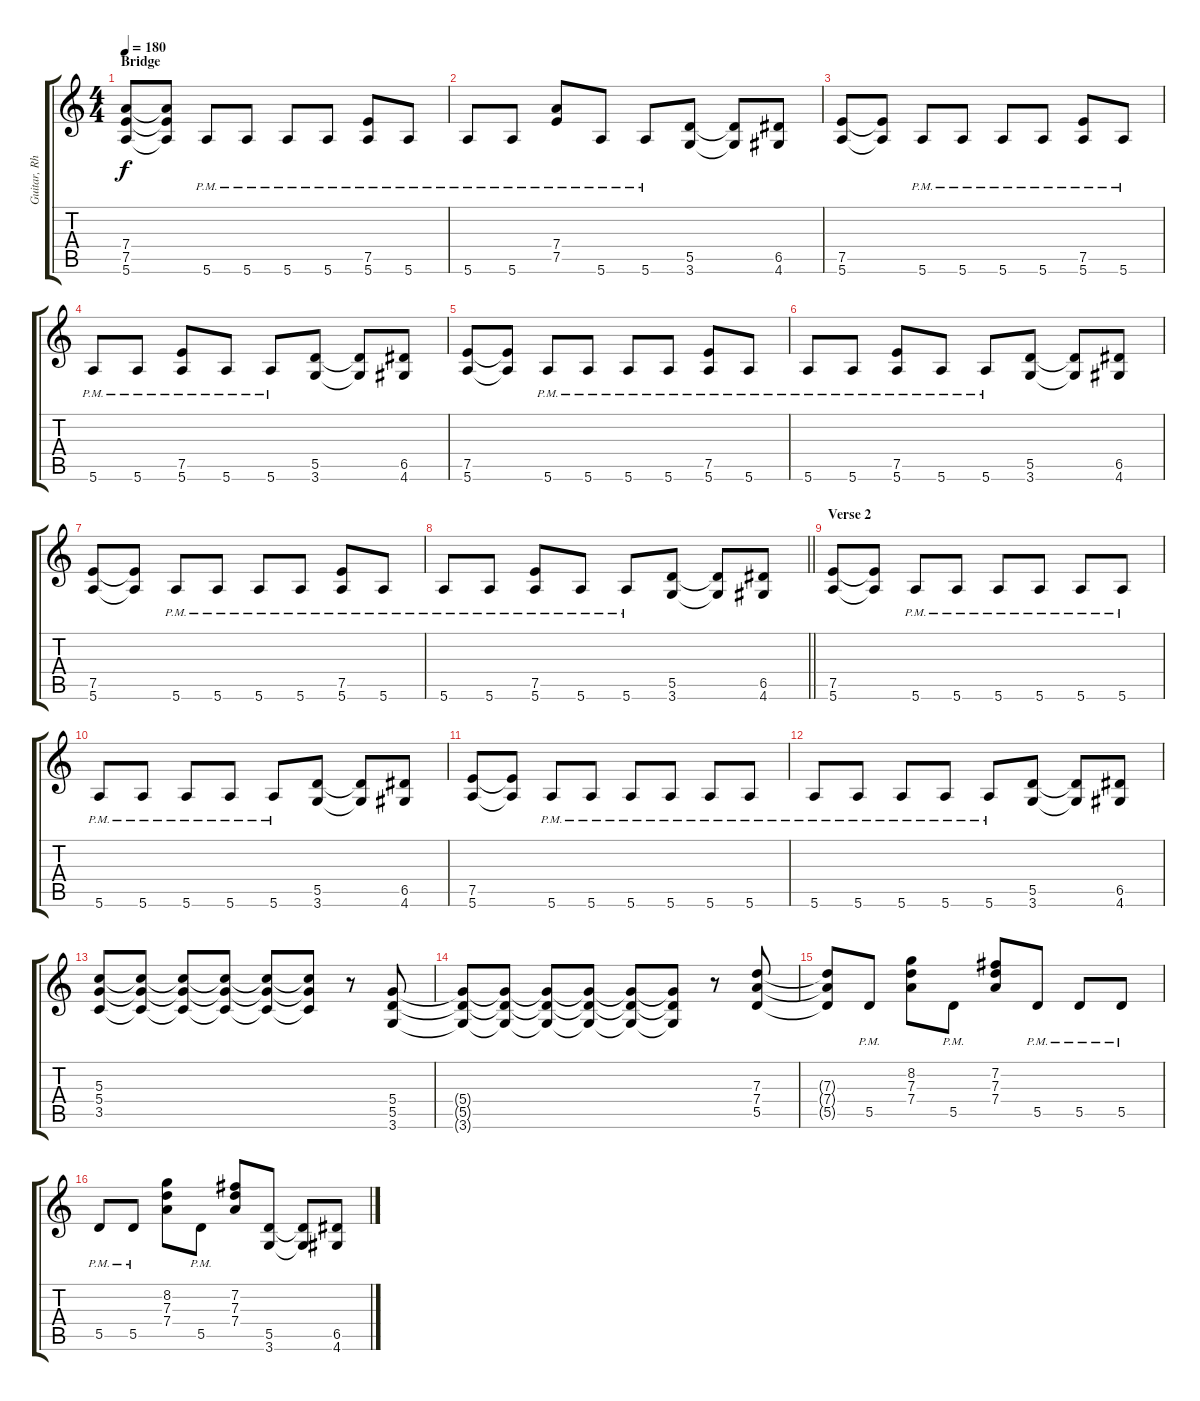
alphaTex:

\track ("Guitar, Rhythm" "Guitar, Rh") {instrument overdrivenguitar}
\staff {score tabs}
\tuning (E4 B3 G3 D3 A2 E2) {hide}
\ts (4 4)
\section ("" "Bridge")
\tempo 180
\clef g2
\ks c
(7.4{t} 7.5{t} 5.6{t}).8{dy f} (7.4{t} 7.5{t} 5.6{t}).8 5.6{pm}.8 5.6{pm}.8 5.6{pm}.8 5.6{pm}.8 (7.5{pm} 5.6{pm}).8 5.6{pm}.8 |
5.6{pm}.8 5.6{pm}.8 (7.4{pm} 7.5{pm}).8 5.6{pm}.8 5.6{pm}.8 (5.5 3.6).8 (5.5{t} 3.6{t}).8 (6.5 4.6).8 |
(7.5 5.6).8 (7.5{t} 5.6{t}).8 5.6{pm}.8 5.6{pm}.8 5.6{pm}.8 5.6{pm}.8 (7.5{pm} 5.6{pm}).8 5.6{pm}.8 |
5.6{pm}.8 5.6{pm}.8 (7.5{pm} 5.6{pm}).8 5.6{pm}.8 5.6{pm}.8 (5.5 3.6).8 (5.5{t} 3.6{t}).8 (6.5 4.6).8 |
(7.5 5.6).8 (7.5{t} 5.6{t}).8 5.6{pm}.8 5.6{pm}.8 5.6{pm}.8 5.6{pm}.8 (7.5{pm} 5.6{pm}).8 5.6{pm}.8 |
5.6{pm}.8 5.6{pm}.8 (7.5{pm} 5.6{pm}).8 5.6{pm}.8 5.6{pm}.8 (5.5 3.6).8 (5.5{t} 3.6{t}).8 (6.5 4.6).8 |
(7.5 5.6).8 (7.5{t} 5.6{t}).8 5.6{pm}.8 5.6{pm}.8 5.6{pm}.8 5.6{pm}.8 (7.5{pm} 5.6{pm}).8 5.6{pm}.8 |
\barLineRight lightlight
5.6{pm}.8 5.6{pm}.8 (7.5{pm} 5.6{pm}).8 5.6{pm}.8 5.6{pm}.8 (5.5 3.6).8 (5.5{t} 3.6{t}).8 (6.5 4.6).8 |
\section ("" "Verse 2")
(7.5 5.6).8 (7.5{t} 5.6{t}).8 5.6{pm}.8 5.6{pm}.8 5.6{pm}.8 5.6{pm}.8 5.6{pm}.8 5.6{pm}.8 |
5.6{pm}.8 5.6{pm}.8 5.6{pm}.8 5.6{pm}.8 5.6{pm}.8 (5.5 3.6).8 (5.5{t} 3.6{t}).8 (6.5 4.6).8 |
(7.5 5.6).8 (7.5{t} 5.6{t}).8 5.6{pm}.8 5.6{pm}.8 5.6{pm}.8 5.6{pm}.8 5.6{pm}.8 5.6{pm}.8 |
5.6{pm}.8 5.6{pm}.8 5.6{pm}.8 5.6{pm}.8 5.6{pm}.8 (5.5 3.6).8 (5.5{t} 3.6{t}).8 (6.5 4.6).8 |
(5.3 5.4 3.5).8 (5.3{t} 5.4{t} 3.5{t}).8 (5.3{t} 5.4{t} 3.5{t}).8 (5.3{t} 5.4{t} 3.5{t}).8 (5.3{t} 5.4{t} 3.5{t}).8 (5.3{t} 5.4{t} 3.5{t}).8 r.8 (5.4 5.5 3.6).8 |
(5.4{t} 5.5{t} 3.6{t}).8 (5.4{t} 5.5{t} 3.6{t}).8 (5.4{t} 5.5{t} 3.6{t}).8 (5.4{t} 5.5{t} 3.6{t}).8 (5.4{t} 5.5{t} 3.6{t}).8 (5.4{t} 5.5{t} 3.6{t}).8 r.8 (7.3 7.4 5.5).8 |
(7.3{t} 7.4{t} 5.5{t}).8 5.5{pm}.8 (8.2 7.3 7.4).8 5.5{pm}.8 (7.2 7.3 7.4).8 5.5{pm}.8 5.5{pm}.8 5.5{pm}.8 |
5.5{pm}.8 5.5{pm}.8 (8.2 7.3 7.4).8 5.5{pm}.8 (7.2 7.3 7.4).8 (5.5 3.6).8 (5.5{t} 3.6{t}).8 (6.5 4.6).8
